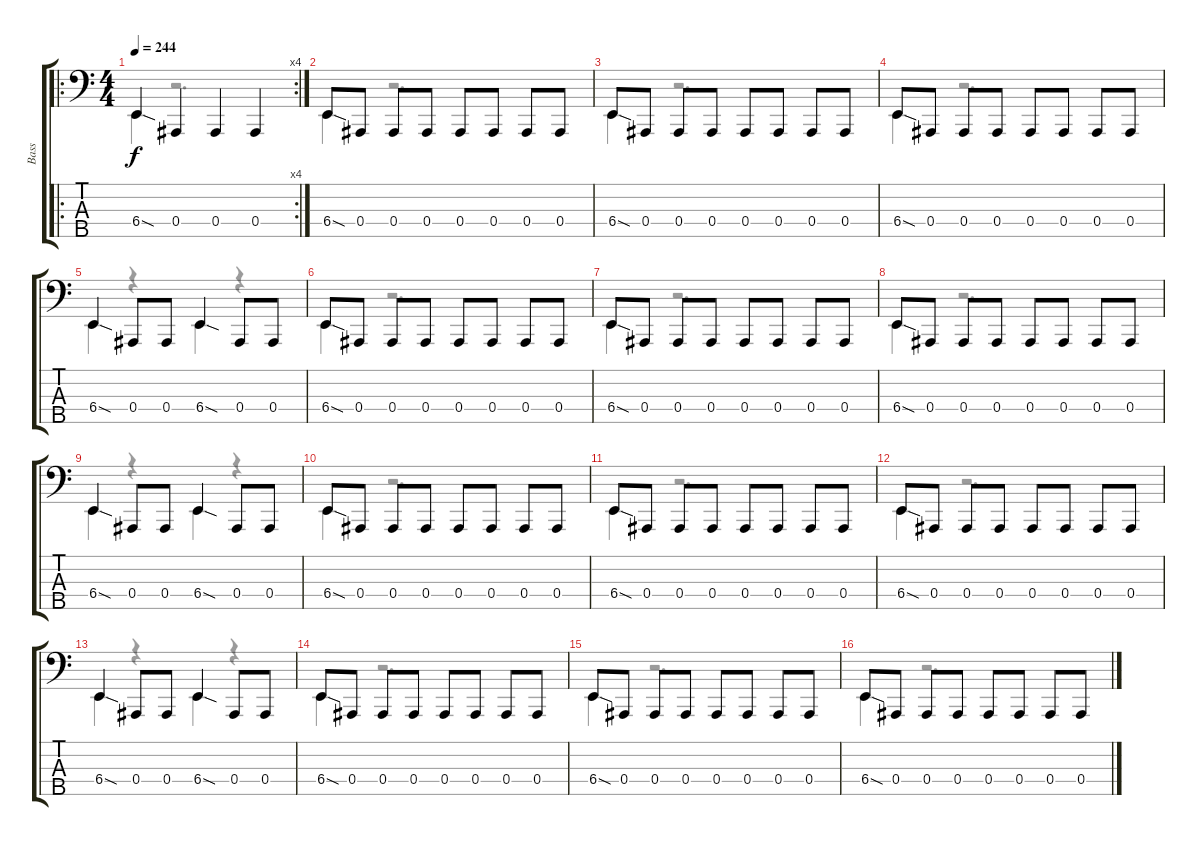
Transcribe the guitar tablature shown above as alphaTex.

\track ("Bass" "Bass") {instrument electricbassfinger}
\staff {score tabs}
\tuning (Db2 Ab1 Eb1 Bb0 F0) {hide}
\voice
\ro
\rc 4
\ts (4 4)
\tempo 244
\clef f4
\ks c
6.4{sod}.4{dy f} 0.4.4 0.4.4 0.4.4 |
6.4{sod}.8 0.4.8 0.4.8 0.4.8 0.4.8 0.4.8 0.4.8 0.4.8 |
6.4{sod}.8 0.4.8 0.4.8 0.4.8 0.4.8 0.4.8 0.4.8 0.4.8 |
6.4{sod}.8 0.4.8 0.4.8 0.4.8 0.4.8 0.4.8 0.4.8 0.4.8 |
6.4{sod}.4 0.4.8 0.4.8 6.4{sod}.4 0.4.8 0.4.8 |
6.4{sod}.8 0.4.8 0.4.8 0.4.8 0.4.8 0.4.8 0.4.8 0.4.8 |
6.4{sod}.8 0.4.8 0.4.8 0.4.8 0.4.8 0.4.8 0.4.8 0.4.8 |
6.4{sod}.8 0.4.8 0.4.8 0.4.8 0.4.8 0.4.8 0.4.8 0.4.8 |
6.4{sod}.4 0.4.8 0.4.8 6.4{sod}.4 0.4.8 0.4.8 |
6.4{sod}.8 0.4.8 0.4.8 0.4.8 0.4.8 0.4.8 0.4.8 0.4.8 |
6.4{sod}.8 0.4.8 0.4.8 0.4.8 0.4.8 0.4.8 0.4.8 0.4.8 |
6.4{sod}.8 0.4.8 0.4.8 0.4.8 0.4.8 0.4.8 0.4.8 0.4.8 |
6.4{sod}.4 0.4.8 0.4.8 6.4{sod}.4 0.4.8 0.4.8 |
6.4{sod}.8 0.4.8 0.4.8 0.4.8 0.4.8 0.4.8 0.4.8 0.4.8 |
6.4{sod}.8 0.4.8 0.4.8 0.4.8 0.4.8 0.4.8 0.4.8 0.4.8 |
6.4{sod}.8 0.4.8 0.4.8 0.4.8 0.4.8 0.4.8 0.4.8 0.4.8
\voice
\clef f4
\ottava regular
\simile none
\ks c
6.4{sod}.4{dy f} r.2{d} |
6.4{sod}.4 r.2{d} |
6.4{sod}.4 r.2{d} |
6.4{sod}.4 r.2{d} |
6.4{sod}.4 r.4 6.4{sod}.4 r.4 |
6.4{sod}.4 r.2{d} |
6.4{sod}.4 r.2{d} |
6.4{sod}.4 r.2{d} |
6.4{sod}.4 r.4 6.4{sod}.4 r.4 |
6.4{sod}.4 r.2{d} |
6.4{sod}.4 r.2{d} |
6.4{sod}.4 r.2{d} |
6.4{sod}.4 r.4 6.4{sod}.4 r.4 |
6.4{sod}.4 r.2{d} |
6.4{sod}.4 r.2{d} |
6.4{sod}.4 r.2{d}
